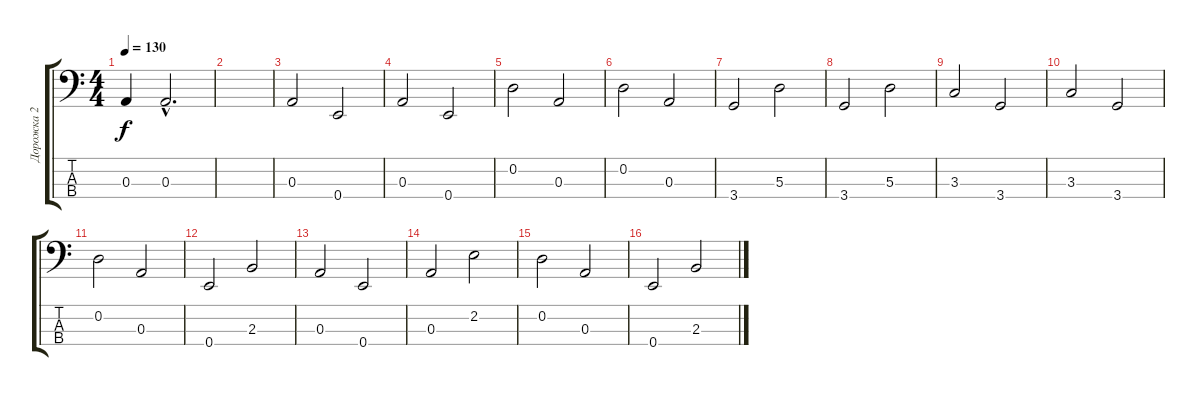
\track ("Дорожка 2" "Дорожка 2") {instrument electricbasspick}
\staff {score tabs}
\tuning (G2 D2 A1 E1) {hide}
\ts (4 4)
\tempo 130
\clef f4
\ks c
0.3.4{dy f} 0.3{hac}.2{d} |
|
0.3.2 0.4.2 |
0.3.2 0.4.2 |
0.2.2 0.3.2 |
0.2.2 0.3.2 |
3.4.2 5.3.2 |
3.4.2 5.3.2 |
3.3.2 3.4.2 |
3.3.2 3.4.2 |
0.2.2 0.3.2 |
0.4.2 2.3.2 |
0.3.2 0.4.2 |
0.3.2 2.2.2 |
0.2.2 0.3.2 |
0.4.2 2.3.2
